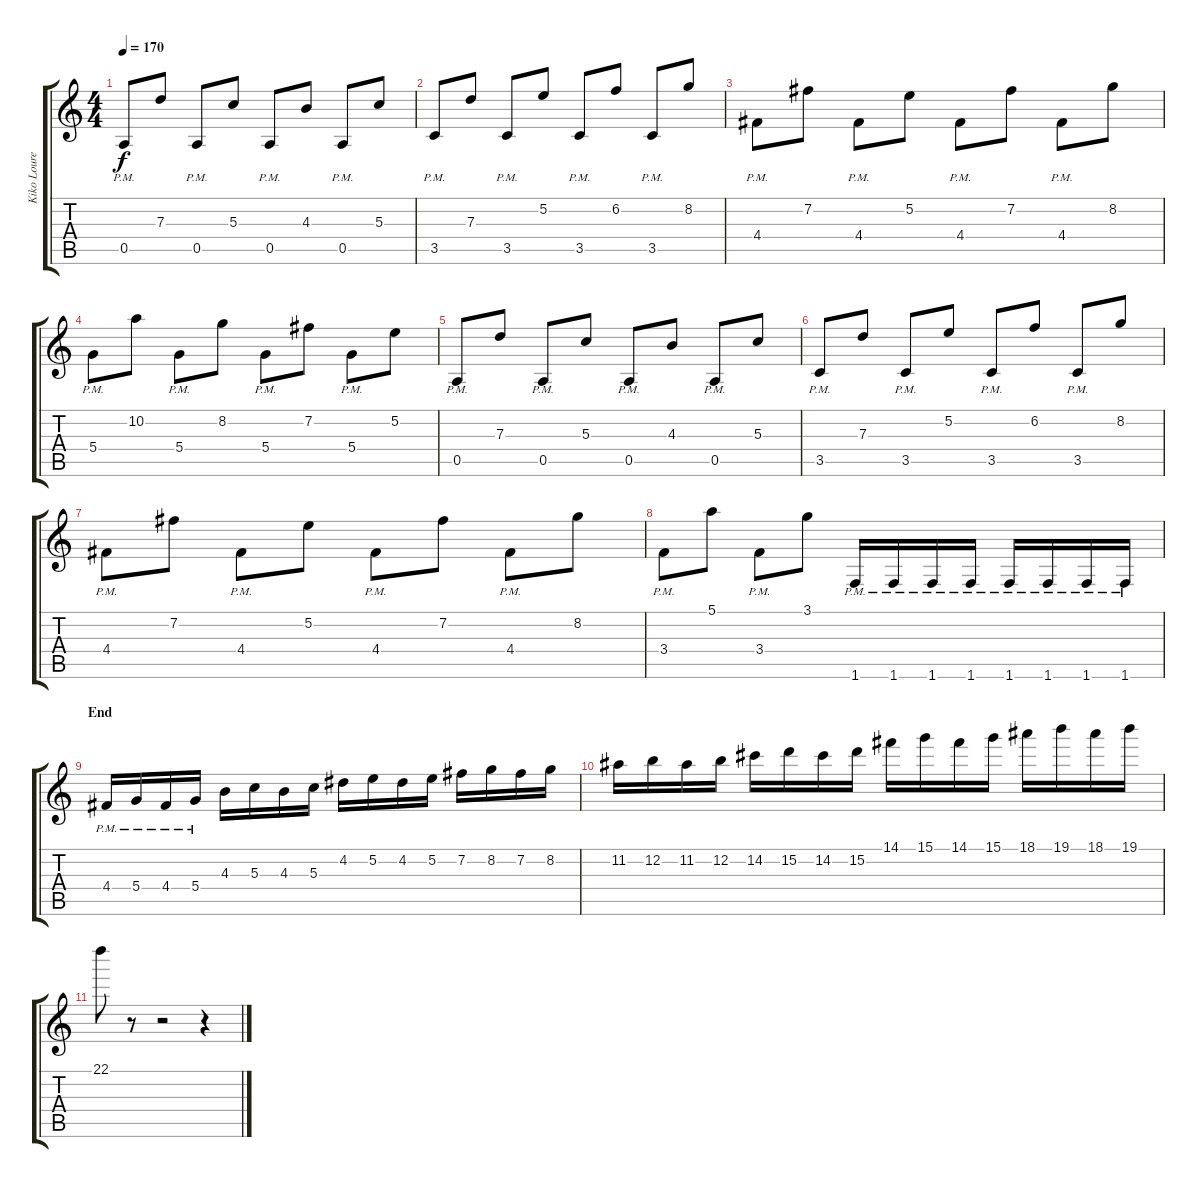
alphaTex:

\track ("Kiko Loureiro" "Kiko Loure") {instrument distortionguitar}
\staff {score tabs}
\tuning (E4 B3 G3 D3 A2 E2) {hide}
\ts (4 4)
\tempo 170
\clef g2
\ks c
0.5{pm}.8{dy f} 7.3.8 0.5{pm}.8 5.3.8 0.5{pm}.8 4.3.8 0.5{pm}.8 5.3.8 |
3.5{pm}.8 7.3.8 3.5{pm}.8 5.2.8 3.5{pm}.8 6.2.8 3.5{pm}.8 8.2.8 |
4.4{pm}.8 7.2.8 4.4{pm}.8 5.2.8 4.4{pm}.8 7.2.8 4.4{pm}.8 8.2.8 |
5.4{pm}.8 10.2.8 5.4{pm}.8 8.2.8 5.4{pm}.8 7.2.8 5.4{pm}.8 5.2.8 |
0.5{pm}.8 7.3.8 0.5{pm}.8 5.3.8 0.5{pm}.8 4.3.8 0.5{pm}.8 5.3.8 |
3.5{pm}.8 7.3.8 3.5{pm}.8 5.2.8 3.5{pm}.8 6.2.8 3.5{pm}.8 8.2.8 |
4.4{pm}.8 7.2.8 4.4{pm}.8 5.2.8 4.4{pm}.8 7.2.8 4.4{pm}.8 8.2.8 |
3.4{pm}.8 5.1.8 3.4{pm}.8 3.1.8 1.6{pm}.16 1.6{pm}.16 1.6{pm}.16 1.6{pm}.16 1.6{pm}.16 1.6{pm}.16 1.6{pm}.16 1.6{pm}.16 |
\section ("" "End")
4.4{pm}.16 5.4{pm}.16 4.4{pm}.16 5.4{pm}.16 4.3.16 5.3.16 4.3.16 5.3.16 4.2.16 5.2.16 4.2.16 5.2.16 7.2.16 8.2.16 7.2.16 8.2.16 |
11.2.16 12.2.16 11.2.16 12.2.16 14.2.16 15.2.16 14.2.16 15.2.16 14.1.16 15.1.16 14.1.16 15.1.16 18.1.16 19.1.16 18.1.16 19.1.16 |
22.1.8 r.8 r.2 r.4
